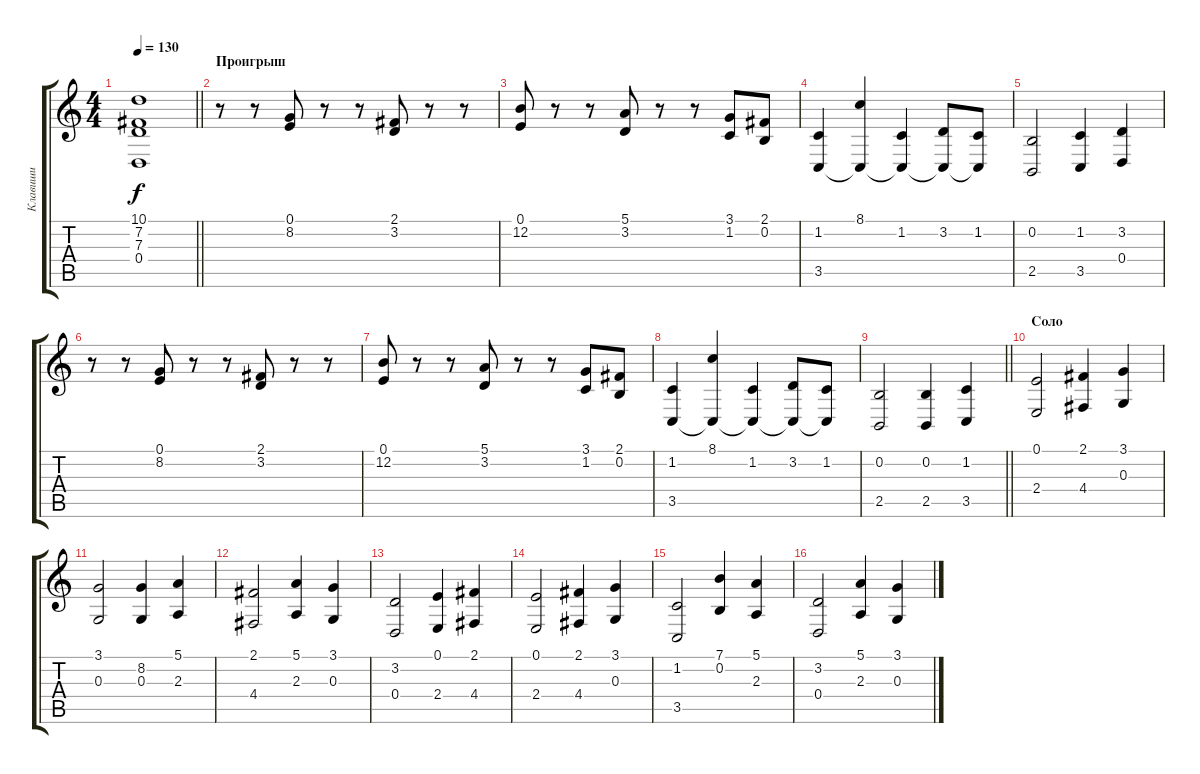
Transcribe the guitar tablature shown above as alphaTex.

\track ("Клавиши" "Клавиши") {instrument stringensemble1}
\staff {score tabs}
\tuning (E4 B3 G3 D3 A2 E2) {hide}
\ts (4 4)
\tempo 130
\clef g2
\barLineRight lightlight
\ks c
(10.1 7.2 7.3 0.4).1{dy f} |
\section ("" "Проигрыш")
r.8 r.8 (0.1 8.2).8 r.8 r.8 (2.1 3.2).8 r.8 r.8 |
(0.1 12.2).8 r.8 r.8 (5.1 3.2).8 r.8 r.8 (3.1 1.2).8 (2.1 0.2).8 |
(1.2 3.5).4 (8.1 3.5{t}).4 (1.2 3.5{t}).4 (3.2 3.5{t}).8 (1.2 3.5{t}).8 |
(0.2 2.5).2 (1.2 3.5).4 (3.2 0.4).4 |
r.8 r.8 (0.1 8.2).8 r.8 r.8 (2.1 3.2).8 r.8 r.8 |
(0.1 12.2).8 r.8 r.8 (5.1 3.2).8 r.8 r.8 (3.1 1.2).8 (2.1 0.2).8 |
(1.2 3.5).4 (8.1 3.5{t}).4 (1.2 3.5{t}).4 (3.2 3.5{t}).8 (1.2 3.5{t}).8 |
\barLineRight lightlight
(0.2 2.5).2 (0.2 2.5).4 (1.2 3.5).4 |
\section ("" "Соло")
(0.1 2.4).2 (2.1 4.4).4 (3.1 0.3).4 |
(3.1 0.3).2 (8.2 0.3).4 (5.1 2.3).4 |
(2.1 4.4).2 (5.1 2.3).4 (3.1 0.3).4 |
(3.2 0.4).2 (0.1 2.4).4 (2.1 4.4).4 |
(0.1 2.4).2 (2.1 4.4).4 (3.1 0.3).4 |
(1.2 3.5).2 (7.1 0.2).4 (5.1 2.3).4 |
(3.2 0.4).2 (5.1 2.3).4 (3.1 0.3).4
